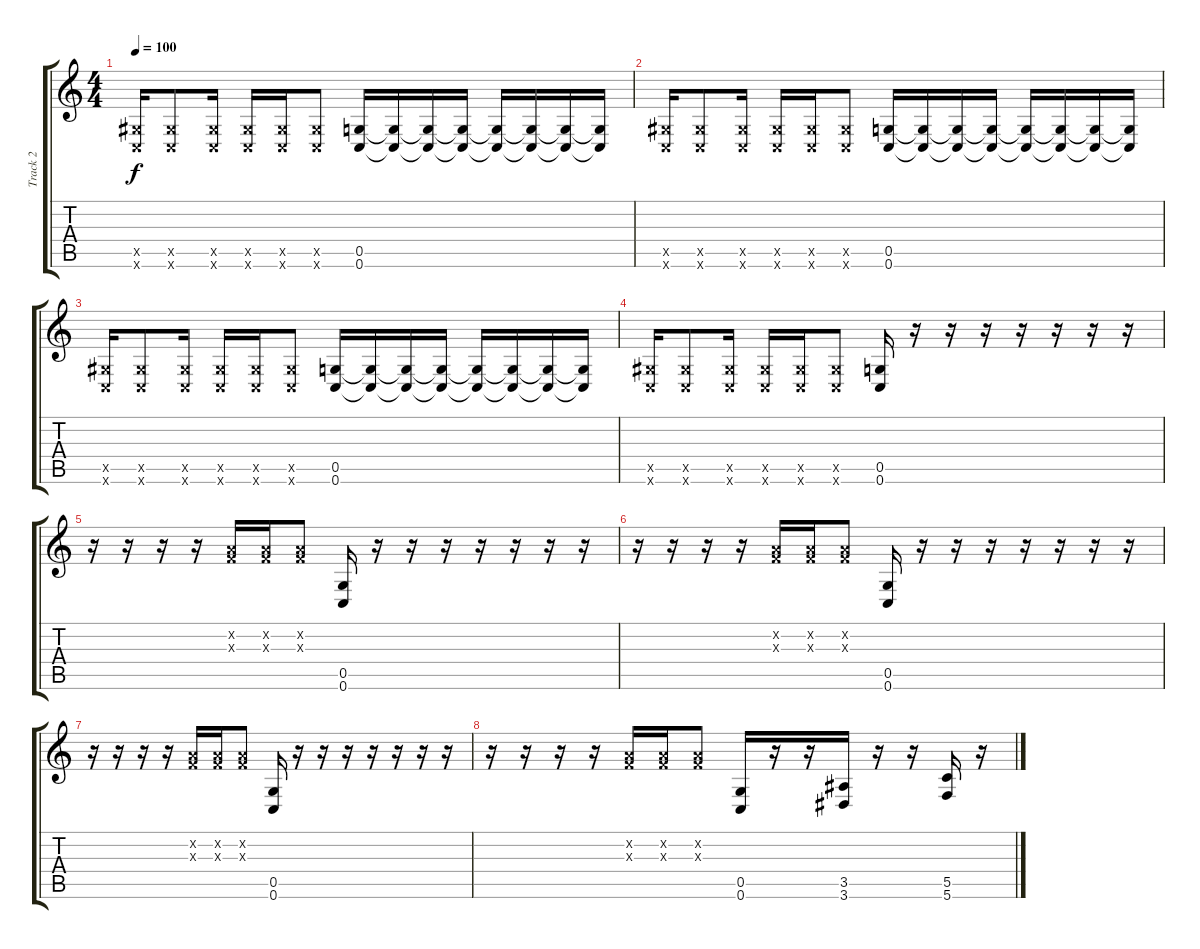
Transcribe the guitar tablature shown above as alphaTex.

\track ("Track 2" "Track 2") {instrument overdrivenguitar}
\staff {score tabs}
\tuning (D4 A3 F3 C3 G2 C2) {hide}
\ts (4 4)
\tempo 100
\clef g2
\ks c
(1.5{x} 0.6{x}).16{dy f instrument overdrivenguitar} (1.5{x} 0.6{x}).8 (1.5{x} 0.6{x}).16 (1.5{x} 0.6{x}).16 (1.5{x} 0.6{x}).16 (1.5{x} 0.6{x}).8 (0.5 0.6).16 (0.5{t} 0.6{t}).16 (0.5{t} 0.6{t}).16 (0.5{t} 0.6{t}).16 (0.5{t} 0.6{t}).16 (0.5{t} 0.6{t}).16 (0.5{t} 0.6{t}).16 (0.5{t} 0.6{t}).16 |
(1.5{x} 0.6{x}).16 (1.5{x} 0.6{x}).8 (1.5{x} 0.6{x}).16 (1.5{x} 0.6{x}).16 (1.5{x} 0.6{x}).16 (1.5{x} 0.6{x}).8 (0.5 0.6).16 (0.5{t} 0.6{t}).16 (0.5{t} 0.6{t}).16 (0.5{t} 0.6{t}).16 (0.5{t} 0.6{t}).16 (0.5{t} 0.6{t}).16 (0.5{t} 0.6{t}).16 (0.5{t} 0.6{t}).16 |
(1.5{x} 0.6{x}).16 (1.5{x} 0.6{x}).8 (1.5{x} 0.6{x}).16 (1.5{x} 0.6{x}).16 (1.5{x} 0.6{x}).16 (1.5{x} 0.6{x}).8 (0.5 0.6).16 (0.5{t} 0.6{t}).16 (0.5{t} 0.6{t}).16 (0.5{t} 0.6{t}).16 (0.5{t} 0.6{t}).16 (0.5{t} 0.6{t}).16 (0.5{t} 0.6{t}).16 (0.5{t} 0.6{t}).16 |
(1.5{x} 0.6{x}).16 (1.5{x} 0.6{x}).8 (1.5{x} 0.6{x}).16 (1.5{x} 0.6{x}).16 (1.5{x} 0.6{x}).16 (1.5{x} 0.6{x}).8 (0.5 0.6).16 r.16 r.16 r.16 r.16 r.16 r.16 r.16 |
r.16 r.16 r.16 r.16 (0.2{x} 0.3{x}).16 (0.2{x} 0.3{x}).16 (0.2{x} 0.3{x}).8 (0.5 0.6).16 r.16 r.16 r.16 r.16 r.16 r.16 r.16 |
r.16 r.16 r.16 r.16 (0.2{x} 0.3{x}).16 (0.2{x} 0.3{x}).16 (0.2{x} 0.3{x}).8 (0.5 0.6).16 r.16 r.16 r.16 r.16 r.16 r.16 r.16 |
r.16 r.16 r.16 r.16 (0.2{x} 0.3{x}).16 (0.2{x} 0.3{x}).16 (0.2{x} 0.3{x}).8 (0.5 0.6).16 r.16 r.16 r.16 r.16 r.16 r.16 r.16 |
r.16 r.16 r.16 r.16 (0.2{x} 0.3{x}).16 (0.2{x} 0.3{x}).16 (0.2{x} 0.3{x}).8 (0.5 0.6).16 r.16 r.16 (3.5 3.6).16 r.16 r.16 (5.5 5.6).16 r.16
